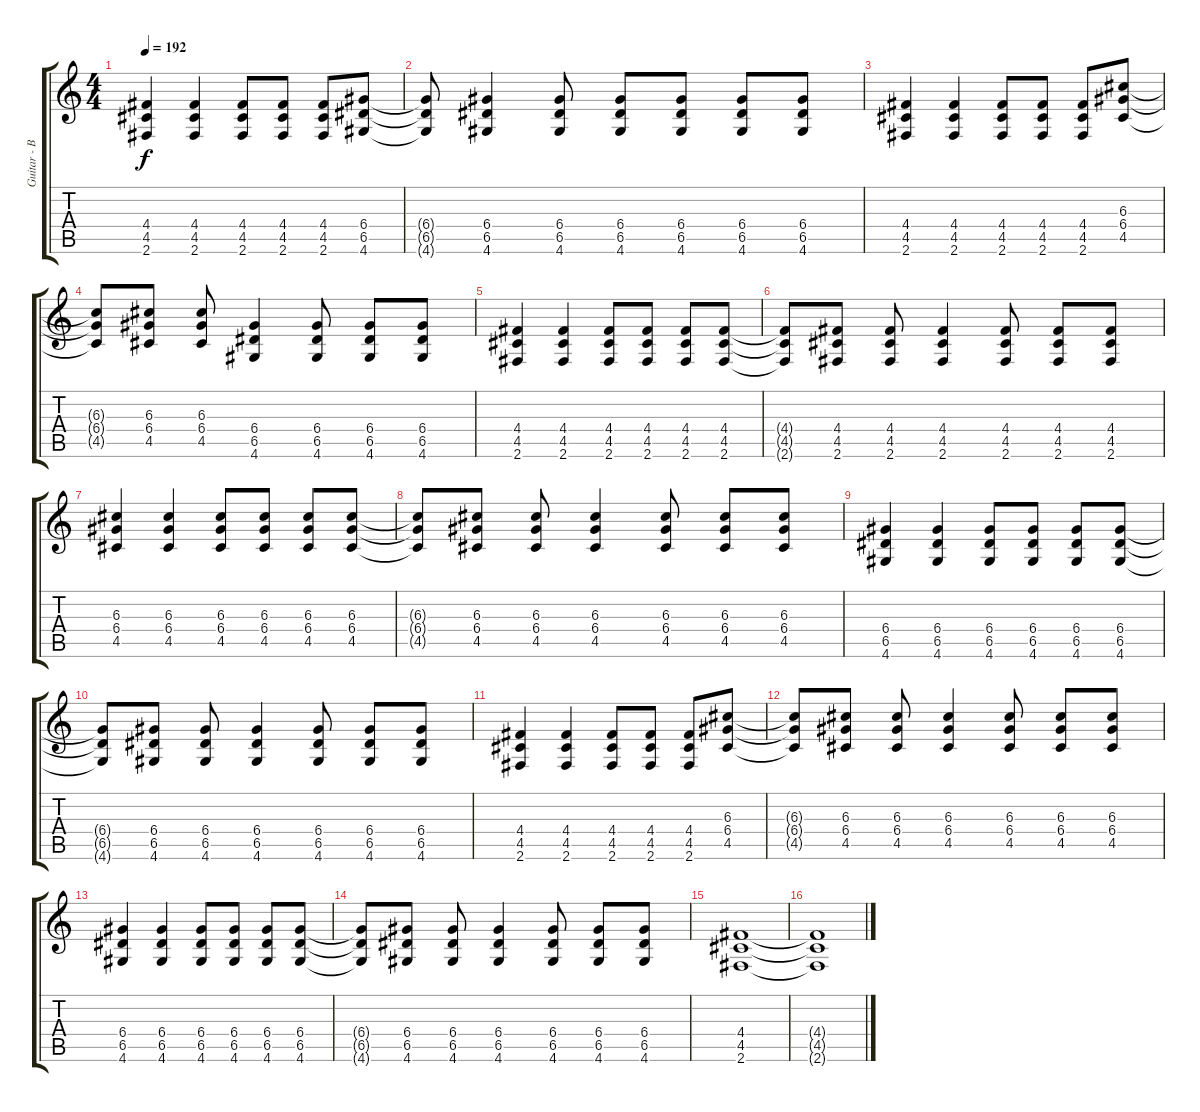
\track ("Guitar - Billie Joe" "Guitar - B") {instrument overdrivenguitar}
\staff {score tabs}
\tuning (E4 B3 G3 D3 A2 E2) {hide}
\ts (4 4)
\tempo 192
\clef g2
\ks c
(4.4 4.5 2.6).4{dy f} (4.4 4.5 2.6).4 (4.4 4.5 2.6).8 (4.4 4.5 2.6).8 (4.4 4.5 2.6).8 (6.4 6.5 4.6).8 |
(6.4{t} 6.5{t} 4.6{t}).8 (6.4 6.5 4.6).4 (6.4 6.5 4.6).8 (6.4 6.5 4.6).8 (6.4 6.5 4.6).8 (6.4 6.5 4.6).8 (6.4 6.5 4.6).8 |
(4.4 4.5 2.6).4 (4.4 4.5 2.6).4 (4.4 4.5 2.6).8 (4.4 4.5 2.6).8 (4.4 4.5 2.6).8 (6.3 6.4 4.5).8 |
(6.3{t} 6.4{t} 4.5{t}).8 (6.3 6.4 4.5).8 (6.3 6.4 4.5).8 (6.4 6.5 4.6).4 (6.4 6.5 4.6).8 (6.4 6.5 4.6).8 (6.4 6.5 4.6).8 |
(4.4 4.5 2.6).4 (4.4 4.5 2.6).4 (4.4 4.5 2.6).8 (4.4 4.5 2.6).8 (4.4 4.5 2.6).8 (4.4 4.5 2.6).8 |
(4.4{t} 4.5{t} 2.6{t}).8 (4.4 4.5 2.6).8 (4.4 4.5 2.6).8 (4.4 4.5 2.6).4 (4.4 4.5 2.6).8 (4.4 4.5 2.6).8 (4.4 4.5 2.6).8 |
(6.3 6.4 4.5).4 (6.3 6.4 4.5).4 (6.3 6.4 4.5).8 (6.3 6.4 4.5).8 (6.3 6.4 4.5).8 (6.3 6.4 4.5).8 |
(6.3{t} 6.4{t} 4.5{t}).8 (6.3 6.4 4.5).8 (6.3 6.4 4.5).8 (6.3 6.4 4.5).4 (6.3 6.4 4.5).8 (6.3 6.4 4.5).8 (6.3 6.4 4.5).8 |
(6.4 6.5 4.6).4 (6.4 6.5 4.6).4 (6.4 6.5 4.6).8 (6.4 6.5 4.6).8 (6.4 6.5 4.6).8 (6.4 6.5 4.6).8 |
(6.4{t} 6.5{t} 4.6{t}).8 (6.4 6.5 4.6).8 (6.4 6.5 4.6).8 (6.4 6.5 4.6).4 (6.4 6.5 4.6).8 (6.4 6.5 4.6).8 (6.4 6.5 4.6).8 |
(4.4 4.5 2.6).4 (4.4 4.5 2.6).4 (4.4 4.5 2.6).8 (4.4 4.5 2.6).8 (4.4 4.5 2.6).8 (6.3 6.4 4.5).8 |
(6.3{t} 6.4{t} 4.5{t}).8 (6.3 6.4 4.5).8 (6.3 6.4 4.5).8 (6.3 6.4 4.5).4 (6.3 6.4 4.5).8 (6.3 6.4 4.5).8 (6.3 6.4 4.5).8 |
(6.4 6.5 4.6).4 (6.4 6.5 4.6).4 (6.4 6.5 4.6).8 (6.4 6.5 4.6).8 (6.4 6.5 4.6).8 (6.4 6.5 4.6).8 |
(6.4{t} 6.5{t} 4.6{t}).8 (6.4 6.5 4.6).8 (6.4 6.5 4.6).8 (6.4 6.5 4.6).4 (6.4 6.5 4.6).8 (6.4 6.5 4.6).8 (6.4 6.5 4.6).8 |
(4.4 4.5 2.6).1 |
(4.4{t} 4.5{t} 2.6{t}).1
